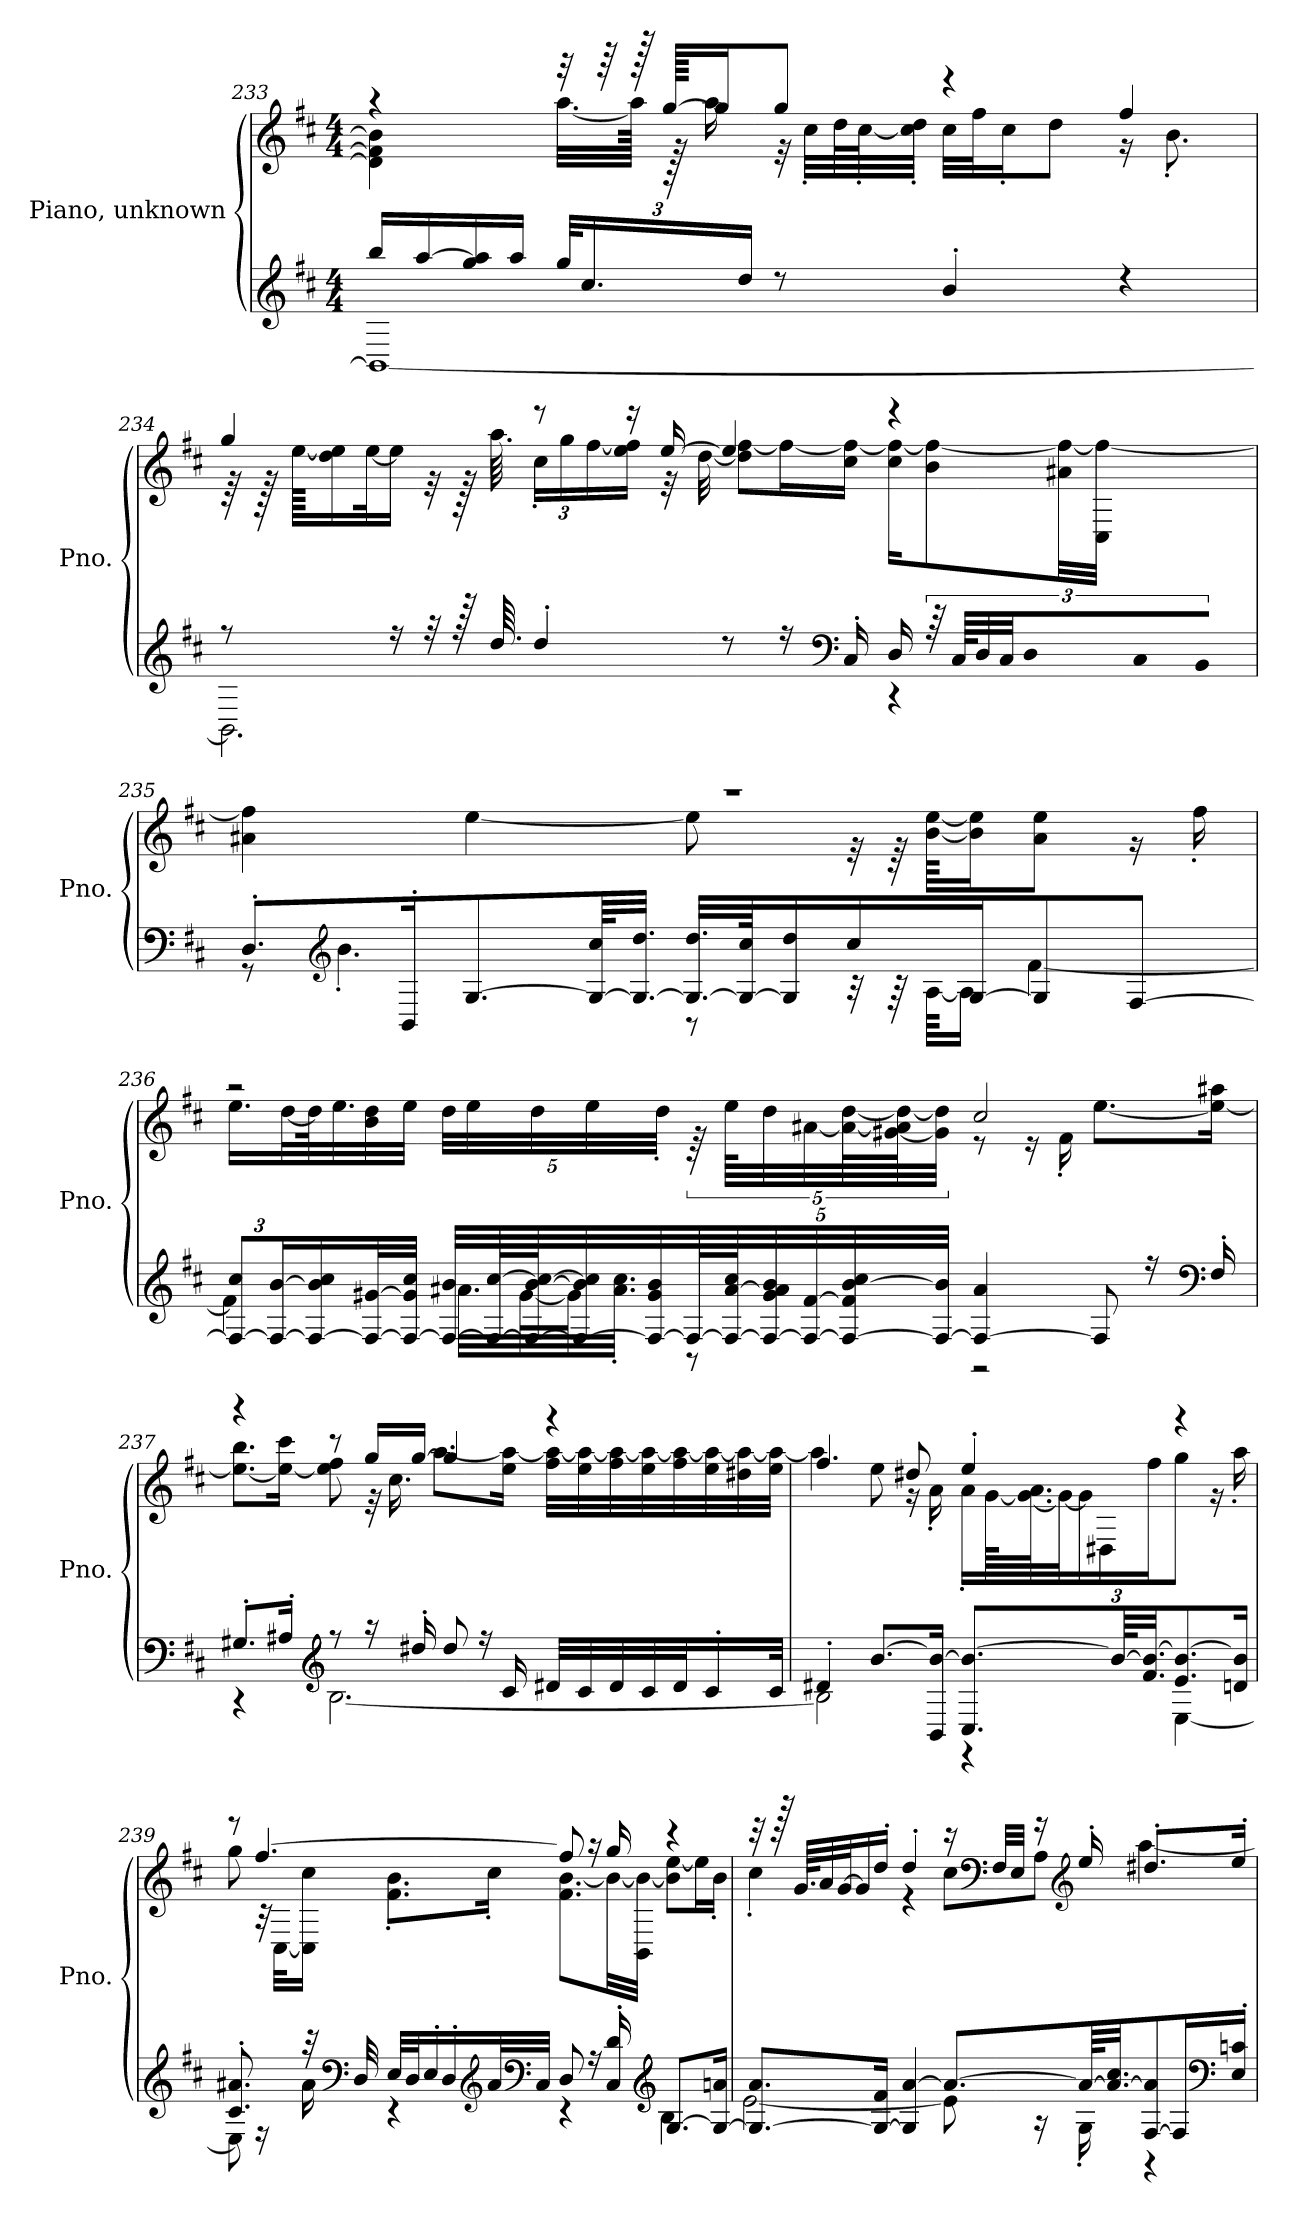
**kern	**kern
*part1	*part1
*staff2	*staff1
*I"Piano, unknown	*
*I'Pno.	*
!!LO:PB:g=z
*clefG2	*clefG2
*k[f#c#]	*k[f#c#]
*M4/4	*M4/4
=233	=233
*^	*^
16bb/LL	1BB_	4r	4d\] 4f#\] 4b\]
[16aa/	.	.	.
16gg/ 16aa/]	.	.	.
16aa/JJ	.	.	.
*Xbrackettup	*	*	*
48gg/KLL	.	32r	[32.aa\LLL
24.cc#/	.	.	.
.	.	64r	.
.	.	128r	128aa\JJJkk]
.	.	[128gg/KKKLL	128r
.	.	16gg/J]	16aa\
24dd/JJ	.	.	.
8r	.	8gg/J	32r
.	.	.	32cc#'\LLL
.	.	.	64dd\L
.	.	.	[64cc#'\J
.	.	.	32cc#\]' 32dd\'JJJ
4b'/	.	4r	32cc#\LLL
.	.	.	32ff#\J
.	.	.	16cc#'\J
.	.	.	8dd\J
4r	.	4ff#/	16r
.	.	.	8.b'\
!!LO:LB:g=z	!!
=234	=234	=234	=234
8r	2.BB\]	4gg/	64r
.	.	.	128r
.	.	.	[128ee\KKKLL
.	.	.	16dd\ 16ee\]
.	.	.	[32ee\K
16r	.	.	16ee\JJ]
32r	.	.	32r
128r	.	.	128r
64.dd/	.	.	64.aa\
*	*	*	*Xbrackettup
4dd'/	.	8r	24cc#'\LL
.	.	.	24gg\
.	.	.	[24ff#\
.	.	16r	16ee\ 16ff#\]JJ
.	.	[16ee/	32r
.	.	.	[32dd\
8r	.	4ee/]	8dd\] [8ff#\L
16r	.	.	16ff#\L_
*clefF4	*	*	*
16C#'/	.	.	16cc#\ 16ff#\_JJ
16D/	4r	4r	16cc#\ 16ff#\_KL
*brackettup	*	*	*
96r	.	.	8b\ 8ff#\_
96C#/KLLL	.	.	.
48D/	.	.	.
48C#/	.	.	.
32D/	.	.	.
32C#/J	.	.	.
16BB/JJ	.	.	32a#X\ 32ff#\_LL
.	.	.	32C#\ 32ff#\_JJJ
!!LO:LB:g=z	!!
=235	=235	=235	=235
8.D'/L	8r	1r	4a#X\ 4ff#\]
*clefG2	*	*	*
.	4.b'\	.	.
16BB'/K	.	.	.
[8.G/	.	.	[4ee\
64G/_ 64cc#/KLL	.	.	.
32.G/_ 32.dd/JJJ	.	.	.
32.G/_ 32.dd/LLL	8r	.	8ee\]
64G/_ 64cc#/JK	.	.	.
16G/] 16dd/	.	.	.
16cc#/	32r	.	32r
.	64r	.	64r
.	[64A\KKLL	.	[64b\ [64ee\KKLL
[16G/J	16A\JJ]	.	16b\] 16ee\]J
8G/]	[4f#\	.	8a#\ 8ee\J
[8F#/J	.	.	16r
.	.	.	16ff#'\
!!LO:LB:g=z	!!
=236	=236	=236	=236
*Xbrackettup	*	*	*
12F#/_ 12cc#/L	4f#\]	2r	16.ee\LL
24F#/_ [24b/L	.	.	.
.	.	.	[32dd\L
16F#/_ 16b/] 16cc#/	.	.	64dd\K]
.	.	.	32.ee\
32F#/_ [32g#X/L	.	.	32b\ 32dd\
32F#/_ 32g#/] 32cc#/JJJ	.	.	32ee\JJJ
32F#/_ 32b/LLL	32.a#X\LLL	.	40dd\LLL
.	.	.	40ee\
64F#/_ [64cc#/L	.	.	.
64F#/_ [64b/ 64cc#/_J	[64g#\L	.	.
.	.	.	40dd\
32F#/_ 32b/] 32cc#/]	64g#\J]	.	.
.	.	.	40ee\
.	32.a#\' 32.cc#\'JJJ	.	.
32F#/_ 32g#/ 32b/	.	.	.
.	.	.	40dd'\JJJ
*	*	*	*brackettup
80F#/L_	8r	.	80r
80F#/_ [80a#/ 80cc#/J	.	.	80ee\KLLL
40F#/_ 40g#/ 40a#/] 40b/	.	.	40dd\
40F#/_ [40f#/	.	.	[40a#X\
40F#/_ 40f#/] [40b/ 40cc#/	.	.	80a#\_ [80dd\L
.	.	.	[80g#X\ 80a#\] 80dd\_J
40F#/_ 40b/]JJJ	.	.	40g#\] 40dd\]JJJ
4F#/_ 4a#/	2r	2cc#/	8r
.	.	.	16r
.	.	.	16f#'\
8F#/]	.	.	[8.ee\L
16r	.	.	.
*clefF4	*	*	*
16F#'/	.	.	16ee\_ 16aa#X\Jk
!!LO:LB:g=z	!!
=237	=237	=237	=237
8.G#X'/L	4r	4r	8.ee\_ 8.bb\L
16A#X'/Jk	.	.	16ee\_ 16ccc#\Jk
*clefG2	*	*	*
8r	[2.B\	8r	8ee\] 8ff#\
16r	.	16gg/LL	32r
.	.	.	16.cc#\
16dd#X'/	.	[16gg/JJ	.
8dd#/	.	4gg/]	[8.aa\L
16r	.	.	.
16c#/	.	.	16ee\ 16aa\_Jk
32d#X/LLL	.	4r	32ff#\ 32aa\_LLL
32c#/	.	.	32ee\ 32aa\_
32d#/	.	.	32ff#\ 32aa\_
32c#/	.	.	32ee\ 32aa\_
32d#/J	.	.	32ff#\ 32aa\_
16c#'/	.	.	32ee\ 32aa\_
.	.	.	32dd#X\ 32aa\_
32c#/JJk	.	.	32ee\ 32aa\_JJJ
!!LO:LB:g=z	!!
=238	=238	=238	=238
4d#X'/	2B\]	4.ff#/	4aa\]
[8.b/L	.	.	8ee\
.	.	8dd#X/	16r
16BB/ 16b/_Jk	.	.	16a'\
8.C#/ 8.b/_L	4r	4ee'/	16a'\LL
.	.	.	[128g\KLL
.	.	.	64.g\_ 64.a\J
.	.	.	32g\J_
*	*	*	*Xbrackettup
.	.	.	24g\]
.	.	.	24D#X\
64b/KLL_	.	.	.
32.f#/ 32.b/_JJ	.	.	.
.	.	.	24ff#\J
8.e/ 8.b/_	[4E\	4r	8gg\J
.	.	.	16r
16dn/ 16b/]Jk	.	.	16aa'\
!!LO:PB:g=z	!!
=239	=239	=239	=239
8.c#/' 8.a#X/'	8E\]	8r	8gg\
.	16r	[4.ff#/	32r
.	.	.	[32C#\KLL
32r	16a#\	.	16C#\] 16cc#\JJ
*clefF4	*	*	*
32D/	.	.	.
32E/LLL	4r	.	8.f#\' 8.b\'L
32D/J	.	.	.
16E'/	.	.	.
16D'/	.	.	.
*clefG2	*	*	*
32a#/L	.	.	16cc#'\Jk
*clefF4	*	*	*
32C#/JJJ	.	.	.
8D/	4r	8ff#/]	8.f#\ [8.b\L
16r	.	16r	.
16C#/' 16d/'	.	16gg/	32b\LL_
.	.	.	32BB\ 32b\_JJJ
*clefG2	*	*	*
[8.G/L	4B\	4r	8b\] [8ee\L
.	.	.	16ee\L]
16G/_ 16an/Jk	.	.	16b'\JJ
!!LO:LB:g=z	!!
=240	=240	=240	=240
8.G/_ 8.a/L	[2e\	32r	4cc#'\
.	.	128r	.
.	.	64.g/KLLL	.
.	.	32a/	.
.	.	[32g/J	.
.	.	16g/]	.
16G/_ 16f#/Jk	.	16dd'/JJ	.
4G/] [4a/	.	4dd'/	4r
8.a/L_	8e\]	16r	8cc#\L
*	*	*clefF4	*
.	.	32F#/LLL	.
.	.	32E/JJJ	.
.	16r	16r	8A\J
*	*	*clefG2	*
64a/KLL_	16G'\	16ee'/	.
32.a/_ 32.cc#/JJ	.	.	.
[8F#/ 8a/]	4r	8.dd#X'/L	[4aa\
16F#/L]	.	.	.
*clefF4	*	*	*
16E/' 16cn/'JJ	.	16ee'/Jk	.
*v	*v	*	*
*	*v	*v
=	=
*-	*-
